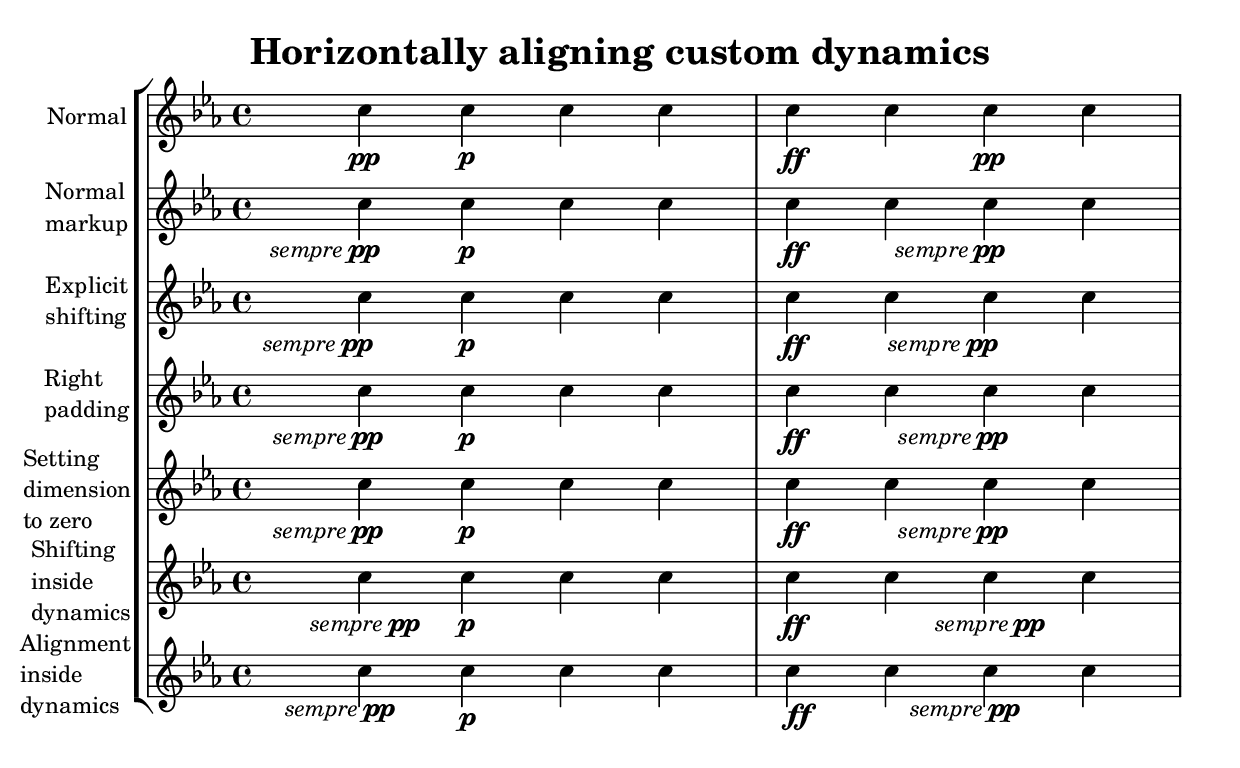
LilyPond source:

%% Do not edit this file; it is auto-generated from LSR http://lsr.dsi.unimi.it
%% This file is in the public domain.
\version "2.12.3"

\header {
  lsrtags = "expressive-marks, tweaks-and-overrides"

  texidoc = "
Some dynamic expressions involve additional text, like \"sempre pp\".
Since lilypond aligns all dynamics centered on the note, the \\pp would
be displayed way after the note it applies to.

To correctly align the \"sempre \\pp\" horizontally, so that it is
aligned as if it were only the \\pp, there are several approaches:

* Simply use @code{\\once\\override DynamicText #'X-offset = #-9.2}
before the note with the dynamics to manually shift it to the correct
position. Drawback: This has to be done manually each time you use that
dynamic markup... * Add some padding (@code{#:hspace 7.1}) into the
definition of your custom dynamic mark, so that after lilypond
center-aligns it, it is already correctly aligned. Drawback: The
padding really takes up that space and does not allow any other markup
or dynamics to be shown in that position.

* Shift the dynamic script @code{\\once\\override ... #'X-offset = ..}.
Drawback: @code{\\once\\override} is needed for every invocation!

* Set the dimensions of the additional text to 0 (using
@code{#:with-dimensions '(0 . 0) '(0 . 0)}). Drawback: To lilypond
\"sempre\" has no extent, so it might put other stuff there and create
collisions (which are not detected by the collision dection!). Also,
there seems to be some spacing, so it's not exactly the same alignment
as without the additional text

* Add an explicit shifting directly inside the scheme function for the
dynamic-script.

* Set an explicit alignment inside the dynamic-script. By default, this
won't have any effect, only if one sets X-offset! Drawback: One needs
to set @code{DynamicText #'X-offset}, which will apply to all dynamic
texts! Also, it is aligned at the right edge of the additional text,
not at the center of pp.




"
  doctitle = "Horizontally aligning custom dynamics (e.g. \"sempre pp\", \"piu f\", \"subito p\")"
} % begin verbatim

\header { title = "Horizontally aligning custom dynamics" }

\paper { ragged-right = ##f }

% Solution 1: Using a simple markup with a particular halign value
% Drawback: It's a markup, not a dynamic command, so \dynamicDown
%           etc. will have no effect
semppMarkup = \markup { \halign #1.4 \italic "sempre" \dynamic "pp" }

% Solution 2: Using a dynamic script & shifting with
%             \once \override ... #'X-offset = ..
% Drawback: \once \override needed for every invocation
semppK =
#(make-dynamic-script
  (markup #:line
	  (#:normal-text
	   #:italic "sempre"
	   #:dynamic "pp")))

% Solution 3: Padding the dynamic script so the center-alignment
%             puts it at the correct position
% Drawback: the padding really reserves the space, nothing else can be there
semppT =
#(make-dynamic-script
  (markup #:line
	  (#:normal-text
	   #:italic "sempre"
	   #:dynamic "pp"
	   #:hspace 7.1)))

% Solution 4: Dynamic, setting the dimensions of the additional text to 0
% Drawback: To lilypond "sempre" has no extent, so it might put
%           other stuff there => collisions
% Drawback: Also, there seems to be some spacing, so it's not exactly the
%           same alignment as without the additional text
semppM =
#(make-dynamic-script
  (markup #:line (#:with-dimensions '(0 . 0) '(0 . 0)
   #:right-align #:normal-text #:italic "sempre" #:dynamic "pp")))

% Solution 5: Dynamic with explicit shifting inside the scheme function
semppG =
#(make-dynamic-script
  (markup
    #:hspace 0 #:translate '(-18.85 . 0)
    #:line( #:normal-text #:italic "sempre" #:dynamic "pp")))

% Solution 6: Dynamic with explicit alignment. This has only effect, if one sets X-offset!
% Drawback: One needs to set DynamicText #'X-offset!
% Drawback: Aligned at the right edge of the additional text, not at the center of pp
semppMII =
#(make-dynamic-script (markup #:line(#:right-align 
  #:normal-text #:italic "sempre" #:dynamic "pp")))

\context StaffGroup <<
  \context Staff = "s" <<
    \set Staff.instrumentName = "Normal"
    \relative c'' {
      \key es \major
      c4\pp c\p c c | c\ff c c\pp c
    }
  >>
  \context Staff = "sMarkup" <<
    \set Staff.instrumentName = \markup \column { Normal markup }
    \relative c'' {
      \key es \major
      c4-\semppMarkup c\p c c | c\ff c c-\semppMarkup c
    }
  >>
  \context Staff = "sK" <<
    \set Staff.instrumentName = \markup \column { Explicit shifting }
    \relative c'' {
      \key es \major
      \once \override DynamicText #'X-offset = #-9.2
      c4\semppK c\p c c
      c4\ff c
      \once \override DynamicText #'X-offset = #-9.2
      c4\semppK c
    }
  >>
  \context Staff = "sT" <<
    \set Staff.instrumentName = \markup \column { Right padding }
    \relative c'' {
      \key es \major
      c4\semppT c\p c c | c\ff c c\semppT c
    }
  >>
  \context Staff = "sM" <<
    \set Staff.instrumentName = \markup \column { Setting dimension "to zero" }
    \relative c'' {
      \key es \major
      c4\semppM c\p c c | c\ff c c\semppM c
    }
  >>
  \context Staff = "sG" <<
    \set Staff.instrumentName = \markup \column { Shifting inside dynamics }
    \relative c'' {
      \key es \major
      c4\semppG c\p c c | c\ff c c\semppG c
    }
  >>
  \context Staff = "sMII" <<
    \set Staff.instrumentName = \markup \column { Alignment inside dynamics }
    \relative c'' {
      \key es \major
      % Setting to ##f (false) gives the same result
      \override DynamicText #'X-offset = #0
      c4\semppMII c\p c c | c\ff c c\semppMII c
    }
  >>
>>
